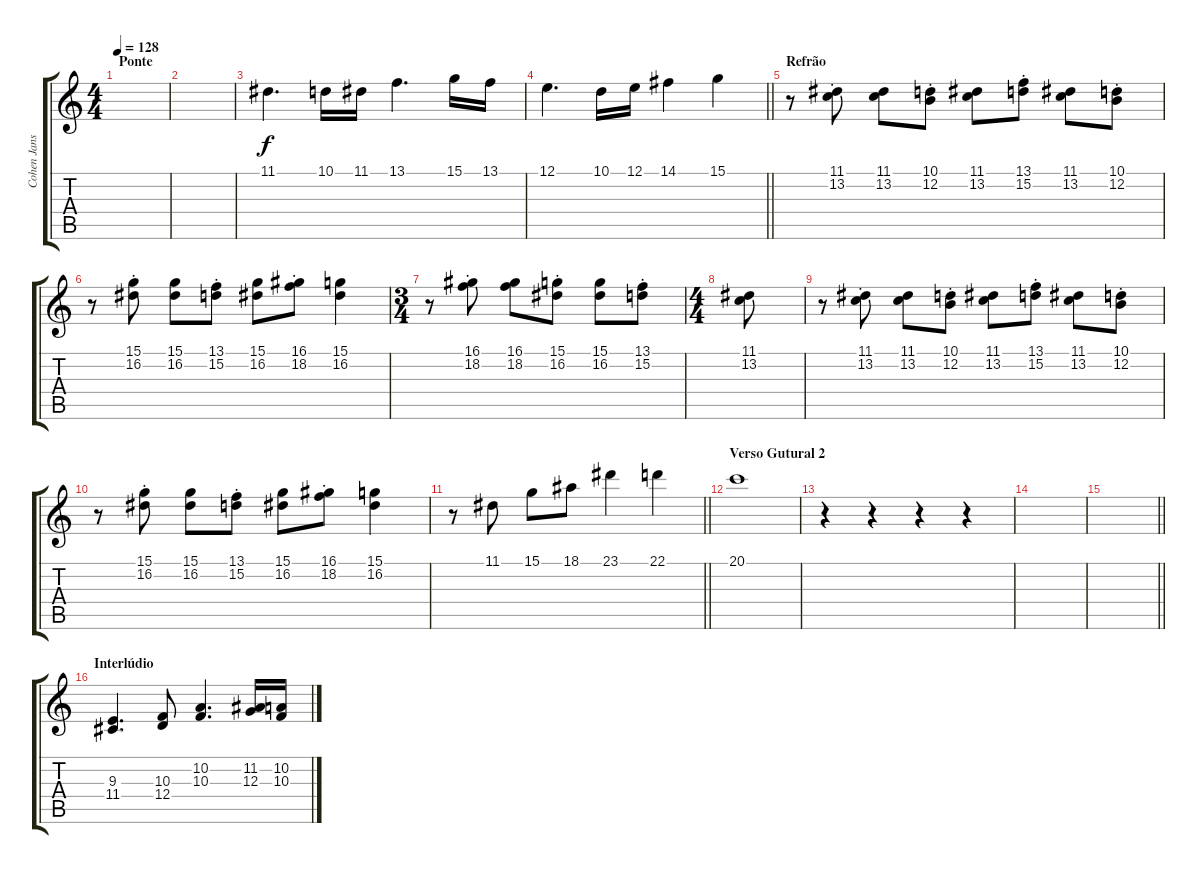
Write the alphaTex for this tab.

\track ("Cohen Jansen" "Cohen Jans") {instrument stringensemble1}
\staff {score tabs}
\tuning (E4 B3 G3 D3 A2 E2) {hide}
\ts (4 4)
\section ("" "Ponte")
\tempo 128
\clef g2
\ks c
|
|
11.1.4{d} 10.1.16 11.1.16 13.1.4{d} 15.1.16 13.1.16 |
\barLineRight lightlight
12.1.4{d} 10.1.16 12.1.16 14.1.4 15.1.4 |
\section ("" "Refrão")
r.8 (11.1{st} 13.2{st}).8 (11.1 13.2).8 (10.1{st} 12.2{st}).8 (11.1 13.2).8 (13.1{st} 15.2{st}).8 (11.1 13.2).8 (10.1{st} 12.2{st}).8 |
r.8 (15.1{st} 16.2{st}).8 (15.1 16.2).8 (13.1{st} 15.2{st}).8 (15.1 16.2).8 (16.1{st} 18.2{st}).8 (15.1 16.2).4 |
\ts (3 4)
r.8 (16.1{st} 18.2{st}).8 (16.1 18.2).8 (15.1{st} 16.2{st}).8 (15.1 16.2).8 (13.1{st} 15.2{st}).8 |
\ts (4 4)
(11.1 13.2).8 |
r.8 (11.1{st} 13.2{st}).8 (11.1 13.2).8 (10.1{st} 12.2{st}).8 (11.1 13.2).8 (13.1{st} 15.2{st}).8 (11.1 13.2).8 (10.1{st} 12.2{st}).8 |
r.8 (15.1{st} 16.2{st}).8 (15.1 16.2).8 (13.1{st} 15.2{st}).8 (15.1 16.2).8 (16.1{st} 18.2{st}).8 (15.1 16.2).4 |
\barLineRight lightlight
r.8 11.1.8 15.1.8 18.1.8 23.1.4 22.1.4 |
\section ("" "Verso Gutural 2")
20.1.1{volume 5} |
r.4 r.4 r.4 r.4{volume 15} |
|
\barLineRight lightlight
|
\section ("" "Interlúdio")
(9.3 11.4).4{d volume 12} (10.3 12.4).8 (10.2 10.3).4{d} (11.2 12.3).16 (10.2 10.3).16
